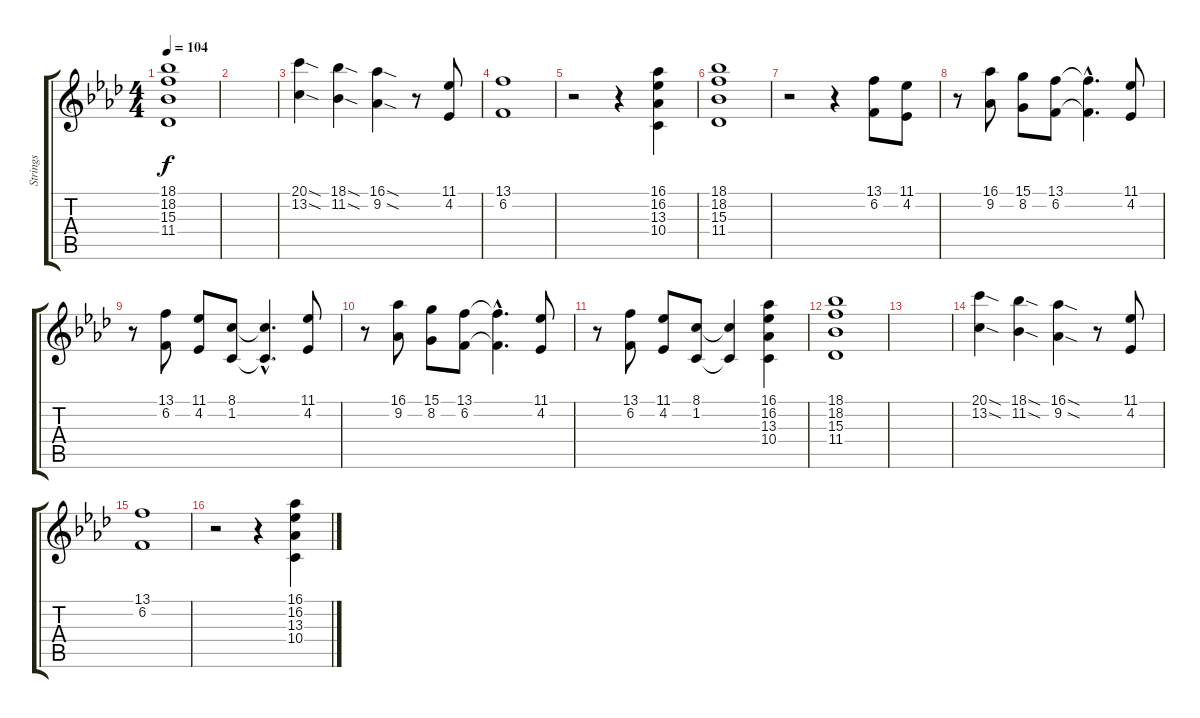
\track ("Strings" "Strings") {instrument stringensemble1}
\staff {score tabs}
\tuning (E4 B3 G3 D3 A2 E2) {hide}
\ts (4 4)
\tempo 104
\clef g2
\ks ab
(18.1 18.2 15.3 11.4).1{dy f} |
|
(20.1{sod} 13.2{sod}).4 (18.1{sod} 11.2{sod}).4 (16.1{sod} 9.2{sod}).4 r.8 (11.1 4.2).8 |
(13.1 6.2).1 |
r.2 r.4 (16.1 16.2 13.3 10.4).4 |
(18.1 18.2 15.3 11.4).1 |
r.2 r.4 (13.1 6.2).8 (11.1 4.2).8 |
r.8 (16.1 9.2).8 (15.1 8.2).8 (13.1 6.2).8 (13.1{hac t} 6.2{hac t}).4{d} (11.1 4.2).8 |
r.8 (13.1 6.2).8 (11.1 4.2).8 (8.1 1.2).8 (8.1{hac t} 1.2{hac t}).4{d} (11.1 4.2).8 |
r.8 (16.1 9.2).8 (15.1 8.2).8 (13.1 6.2).8 (13.1{hac t} 6.2{hac t}).4{d} (11.1 4.2).8 |
r.8 (13.1 6.2).8 (11.1 4.2).8 (8.1 1.2).8 (8.1{t} 1.2{t}).4 (16.1 16.2 13.3 10.4).4 |
(18.1 18.2 15.3 11.4).1 |
|
(20.1{sod} 13.2{sod}).4 (18.1{sod} 11.2{sod}).4 (16.1{sod} 9.2{sod}).4 r.8 (11.1 4.2).8 |
(13.1 6.2).1 |
r.2 r.4 (16.1 16.2 13.3 10.4).4
